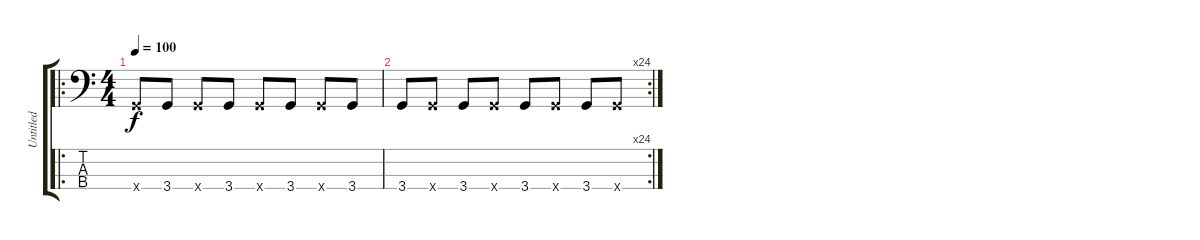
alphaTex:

\track ("Untitled" "Untitled") {instrument electricbassfinger}
\staff {score tabs}
\tuning (G2 D2 A1 E1) {hide}
\ro
\ts (4 4)
\tempo 100
\clef f4
\ks c
3.4{x}.8{dy f instrument electricbassfinger} 3.4.8 3.4{x}.8 3.4.8 3.4{x}.8 3.4.8 3.4{x}.8 3.4.8 |
\rc 24
3.4.8 3.4{x}.8 3.4.8 3.4{x}.8 3.4.8 3.4{x}.8 3.4.8 3.4{x}.8
